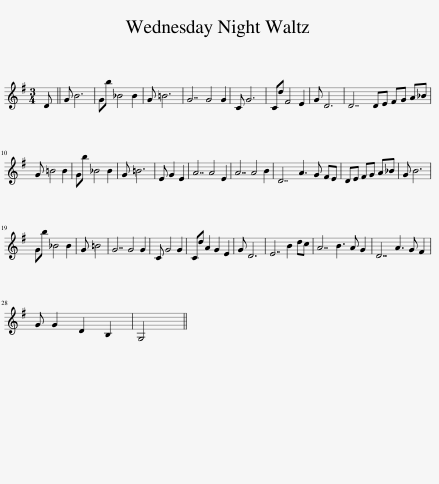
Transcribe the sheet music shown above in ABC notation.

X:1
L:1/8
M:3/4
I:linebreak $
K:G
V:1 treble
V:1
 D || G B6 | Gb _B4 B2 | G =B6 | G7 G4 G2 | %5
 C G6 | Cd F4 E2 | G D6 | D7 DE FG A_B |$ G =B4 B2 | %10
 Gb _B4 B2 | G =B6 | E G2 E2 | A7 A4 E2 | A7 A4 B2 | %15
 D7 A3 G FE | DE FG A_B | G B6 |$ Gb _B4 B2 | G =B4 | %20
 G7 G4 G2 | C G4 G2 | Cd A2 G2 E2 | G D6 | E7 B2 dc | %25
 A7 B3 A G2 | D7 A3 G F2 |$ G G2 D2 B,2 | G,4 || %29
